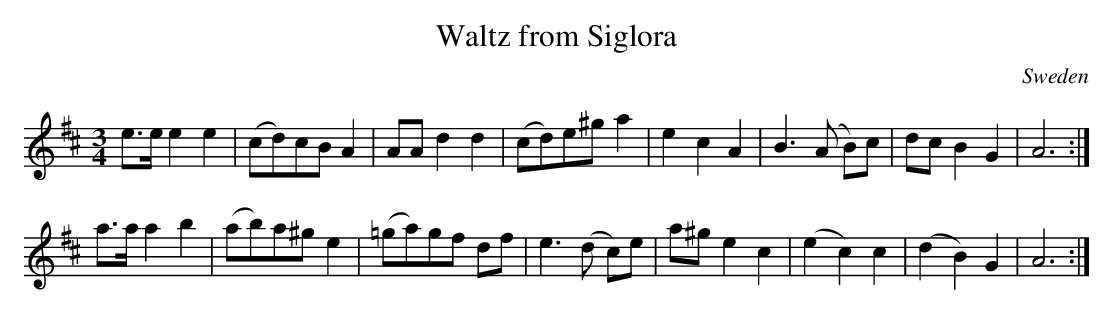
X:1
T:Waltz from Siglora
L:1/8
M:3/4
O:Sweden
K:B min
e>e e2e2|(cd)cB A2|AA d2d2|(cd)e^g a2|e2c2A2|B3 (A B)c|dc B2G2|A6:|
a>a a2b2|(ab)a^g e2|(=ga)gf df|e3(d c)e|a^g e2c2|(e2c2) c2|(d2B2)G2| A6:|
